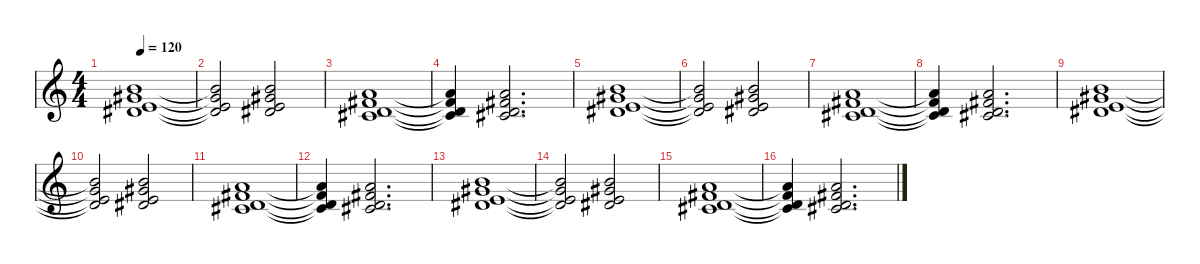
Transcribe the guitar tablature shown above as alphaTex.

\defaultSystemsLayout 4
\hideDynamics
\bracketExtendMode nobrackets
\singleTrackTrackNamePolicy hidden
\multiTrackTrackNamePolicy hidden
\firstSystemTrackNameMode fullname
\firstSystemTrackNameOrientation horizontal
\otherSystemsTrackNameOrientation horizontal
\track ("Joakim Svalberg - Keyboard" "org.") {instrument rockorgan}
\staff {score}
\tuning (E4 B3 G3 D3 A2 E2)
\ts (4 4)
\tempo 120
\clef g2
\ks c
(7.1 9.2{acc #} 9.3 13.4{acc #}).1{dy f beam Up} |
(7.1{t} 9.2{t acc #} 9.3{t} 13.4{t acc #}).2{beam Up} (7.1 9.2{acc #} 9.3 13.4{acc #}).2{beam Up} |
(5.1 7.2{acc #} 7.3 11.4{acc #}).1{beam Up} |
(5.1{t} 7.2{t acc #} 7.3{t} 11.4{t acc #}).4{beam Up} (5.1 7.2{acc #} 7.3 11.4{acc #}).2{d beam Up} |
(7.1 9.2{acc #} 9.3 13.4{acc #}).1{beam Up} |
(7.1{t} 9.2{t acc #} 9.3{t} 13.4{t acc #}).2{beam Up} (7.1 9.2{acc #} 9.3 13.4{acc #}).2{beam Up} |
(5.1 7.2{acc #} 7.3 11.4{acc #}).1{beam Up} |
(5.1{t} 7.2{t acc #} 7.3{t} 11.4{t acc #}).4{beam Up} (5.1 7.2{acc #} 7.3 11.4{acc #}).2{d beam Up} |
(7.1 9.2{acc #} 9.3 13.4{acc #}).1{beam Up} |
(7.1{t} 9.2{t acc #} 9.3{t} 13.4{t acc #}).2{beam Up} (7.1 9.2{acc #} 9.3 13.4{acc #}).2{beam Up} |
(5.1 7.2{acc #} 7.3 11.4{acc #}).1{beam Up} |
(5.1{t} 7.2{t acc #} 7.3{t} 11.4{t acc #}).4{beam Up} (5.1 7.2{acc #} 7.3 11.4{acc #}).2{d beam Up} |
(7.1 9.2{acc #} 9.3 13.4{acc #}).1{beam Up} |
(7.1{t} 9.2{t acc #} 9.3{t} 13.4{t acc #}).2{beam Up} (7.1 9.2{acc #} 9.3 13.4{acc #}).2{beam Up} |
(5.1 7.2{acc #} 7.3 11.4{acc #}).1{beam Up} |
(5.1{t} 7.2{t acc #} 7.3{t} 11.4{t acc #}).4{beam Up} (5.1 7.2{acc #} 7.3 11.4{acc #}).2{d beam Up}
